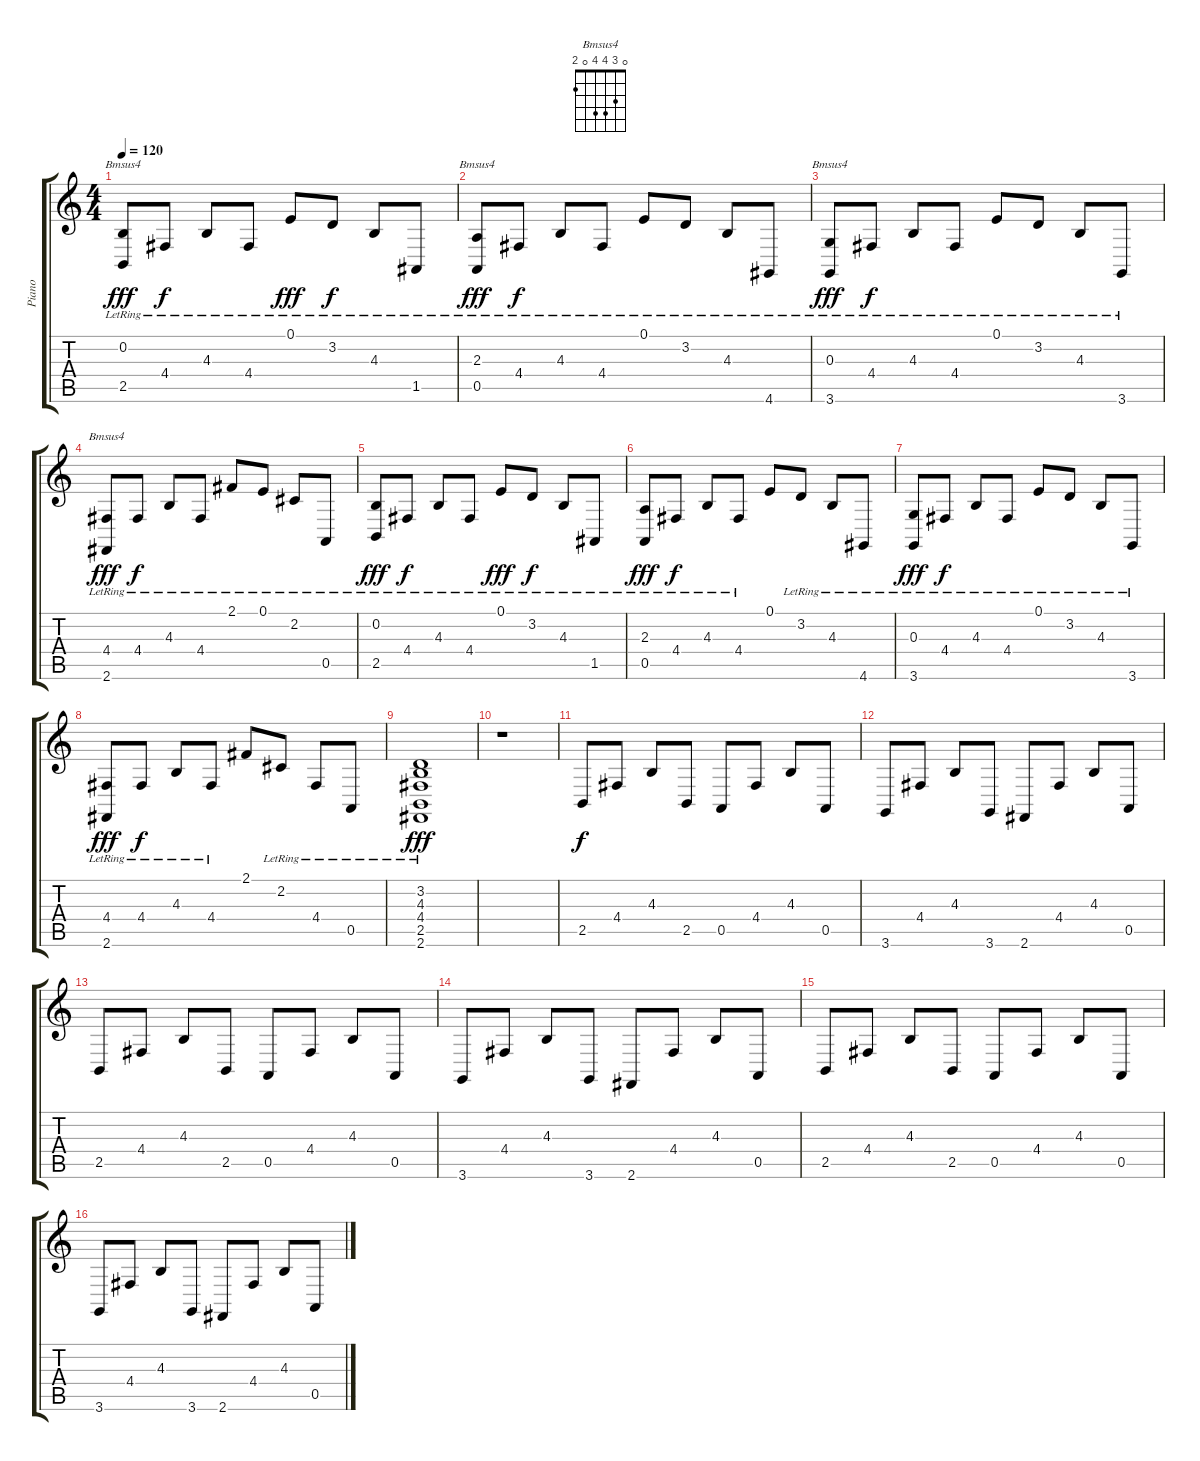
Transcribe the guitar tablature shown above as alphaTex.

\track ("Piano" "Piano") {instrument acousticgrandpiano}
\staff {score tabs}
\tuning (E4 B3 G3 D3 A2 E2) {hide}
\chord ("Bmsus4" 0 3 4 4 2 x)
\chord ("Bmsus4" 0 3 4 4 x x)
\chord ("Bmsus4" 0 3 4 4 0 3)
\chord ("Bmsus4" 0 3 4 4 0 2)
\ts (4 4)
\tempo 120
\clef g2
\ks c
(0.2{lr} 2.5{lr}).8{ch "Bmsus4" dy fff instrument acousticgrandpiano} 4.4{lr}.8{dy f} 4.3{lr}.8 4.4{lr}.8 0.1{lr}.8{dy fff} 3.2{lr}.8{dy f} 4.3{lr}.8 1.5{lr}.8 |
(2.3{lr} 0.5{lr}).8{ch "Bmsus4" dy fff} 4.4{lr}.8{dy f} 4.3{lr}.8 4.4{lr}.8 0.1{lr}.8 3.2{lr}.8 4.3{lr}.8 4.6{lr}.8 |
(0.3{lr} 3.6{lr}).8{ch "Bmsus4" dy fff} 4.4{lr}.8{dy f} 4.3{lr}.8 4.4{lr}.8 0.1{lr}.8 3.2{lr}.8 4.3{lr}.8 3.6{lr}.8 |
(4.4{lr} 2.6{lr}).8{ch "Bmsus4" dy fff} 4.4{lr}.8{dy f} 4.3{lr}.8 4.4{lr}.8 2.1{lr}.8 0.1{lr}.8 2.2{lr}.8 0.5{lr}.8 |
(0.2{lr} 2.5{lr}).8{dy fff} 4.4{lr}.8{dy f} 4.3{lr}.8 4.4{lr}.8 0.1{lr}.8{dy fff} 3.2{lr}.8{dy f} 4.3{lr}.8 1.5{lr}.8 |
(2.3{lr} 0.5{lr}).8{dy fff} 4.4{lr}.8{dy f} 4.3{lr}.8 4.4{lr}.8 0.1.8 3.2{lr}.8 4.3{lr}.8 4.6{lr}.8 |
(0.3{lr} 3.6{lr}).8{dy fff} 4.4{lr}.8{dy f} 4.3{lr}.8 4.4{lr}.8 0.1{lr}.8 3.2{lr}.8 4.3{lr}.8 3.6{lr}.8 |
(4.4{lr} 2.6{lr}).8{dy fff} 4.4{lr}.8{dy f} 4.3{lr}.8 4.4{lr}.8 2.1.8 2.2{lr}.8 4.4{lr}.8 0.5{lr}.8 |
(3.2{lr} 4.3{lr} 4.4{lr} 2.5{lr} 2.6{lr}).1{dy fff} |
r.1 |
2.5.8{dy f} 4.4.8 4.3.8 2.5.8 0.5.8 4.4.8 4.3.8 0.5.8 |
3.6.8 4.4.8 4.3.8 3.6.8 2.6.8 4.4.8 4.3.8 0.5.8 |
2.5.8 4.4.8 4.3.8 2.5.8 0.5.8 4.4.8 4.3.8 0.5.8 |
3.6.8 4.4.8 4.3.8 3.6.8 2.6.8 4.4.8 4.3.8 0.5.8 |
2.5.8 4.4.8 4.3.8 2.5.8 0.5.8 4.4.8 4.3.8 0.5.8 |
3.6.8 4.4.8 4.3.8 3.6.8 2.6.8 4.4.8 4.3.8 0.5.8
